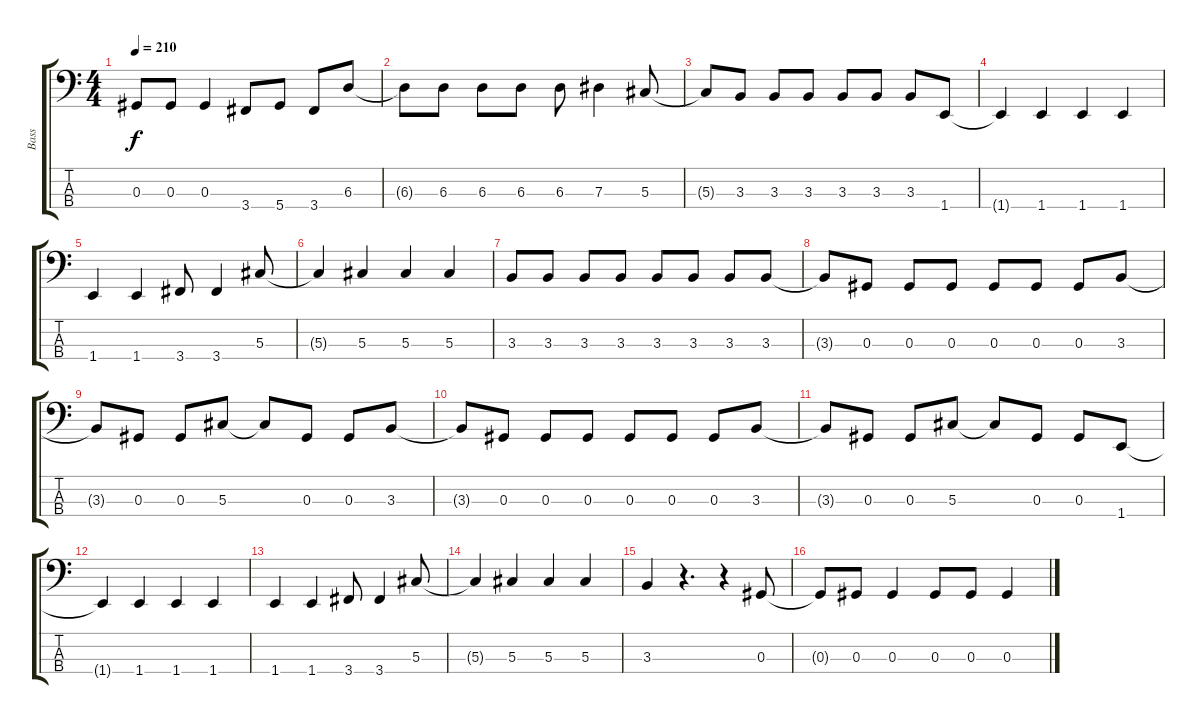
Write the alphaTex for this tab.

\track ("Bass" "Bass") {instrument electricbassfinger}
\staff {score tabs}
\tuning (Gb2 Db2 Ab1 Eb1) {hide}
\ts (4 4)
\tempo 210
\clef f4
\ks c
0.3.8{dy f} 0.3.8 0.3.4 3.4.8 5.4.8 3.4.8 6.3.8 |
6.3{t}.8 6.3.8 6.3.8 6.3.8 6.3.8 7.3.4 5.3.8 |
5.3{t}.8 3.3.8 3.3.8 3.3.8 3.3.8 3.3.8 3.3.8 1.4.8 |
1.4{t}.4 1.4.4 1.4.4 1.4.4 |
1.4.4 1.4.4 3.4.8 3.4.4 5.3.8 |
5.3{t}.4 5.3.4 5.3.4 5.3.4 |
3.3.8 3.3.8 3.3.8 3.3.8 3.3.8 3.3.8 3.3.8 3.3.8 |
3.3{t}.8 0.3.8 0.3.8 0.3.8 0.3.8 0.3.8 0.3.8 3.3.8 |
3.3{t}.8 0.3.8 0.3.8 5.3.8 5.3{t}.8 0.3.8 0.3.8 3.3.8 |
3.3{t}.8 0.3.8 0.3.8 0.3.8 0.3.8 0.3.8 0.3.8 3.3.8 |
3.3{t}.8 0.3.8 0.3.8 5.3.8 5.3{t}.8 0.3.8 0.3.8 1.4.8 |
1.4{t}.4 1.4.4 1.4.4 1.4.4 |
1.4.4 1.4.4 3.4.8 3.4.4 5.3.8 |
5.3{t}.4 5.3.4 5.3.4 5.3.4 |
3.3.4 r.4{d} r.4 0.3.8 |
0.3{t}.8 0.3.8 0.3.4 0.3.8 0.3.8 0.3.4
